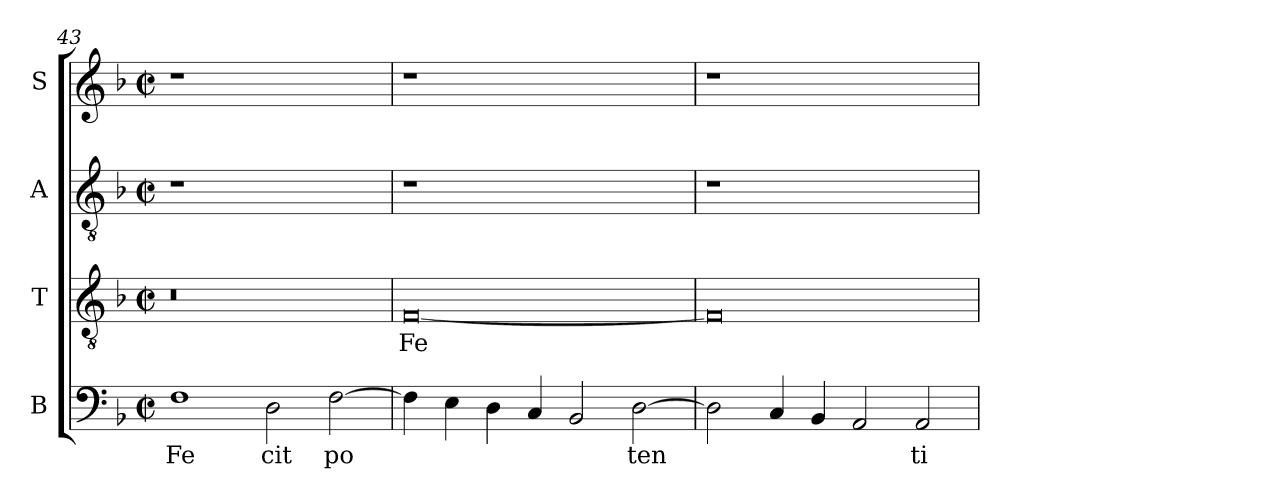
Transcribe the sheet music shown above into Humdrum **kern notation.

**kern	**text	**kern	**text	**kern	**kern
*part4	*part4	*part3	*part3	*part2	*part1
*staff4	*staff4	*staff3	*staff3	*staff2	*staff1
*I"B	*	*I"T	*	*I"A	*I"S
*I'B	*	*I'T	*	*I'A	*I'S
!!LO:LB:g=z
*clefF4	*	*clefGv2	*	*clefGv2	*clefG2
*k[b-]	*	*k[b-]	*	*k[b-]	*k[b-]
*F:	*	*F:	*	*F:	*F:
*M2/2	*	*M2/2	*	*M2/2	*M2/2
*met(c|)	*	*met(c|)	*	*met(c|)	*met(c|)
=43	=43	=43	=43	=43	=43
!	!LO:LY:b:cj	!	!	!	!
1F	Fe	0r	.	1r	1r
!	!LO:LY:b:cj	!	!	!	!
2D\	cit	.	.	1ryy	1ryy
!	!LO:LY:b:cj	!	!	!	!
[>2F\	po	.	.	.	.
=44	=44	=44	=44	=44	=44
!	!LO:LY:b:cj	!	!LO:LY:b:cj	!	!
4F\]	.	[<0F	Fe	1r	1r
!	!LO:LY:b:cj	!	!	!	!
4E\	.	.	.	.	.
!	!LO:LY:b:cj	!	!	!	!
4D\	.	.	.	.	.
!	!LO:LY:b:cj	!	!	!	!
4C/	.	.	.	.	.
!	!LO:LY:b:cj	!	!	!	!
2BB-/	.	.	.	1ryy	1ryy
!	!LO:LY:b:cj	!	!	!	!
[>2D\	ten	.	.	.	.
=45	=45	=45	=45	=45	=45
!	!LO:LY:b:cj	!	!LO:LY:b:cj	!	!
2D\]	.	0F]	.	1r	1r
!	!LO:LY:b:cj	!	!	!	!
4C/	.	.	.	.	.
!	!LO:LY:b:cj	!	!	!	!
4BB-/	.	.	.	.	.
!	!LO:LY:b:cj	!	!	!	!
2AA/	.	.	.	1ryy	1ryy
!	!LO:LY:b:cj	!	!	!	!
2AA/	ti	.	.	.	.
=	=	=	=	=	=
*-	*-	*-	*-	*-	*-
